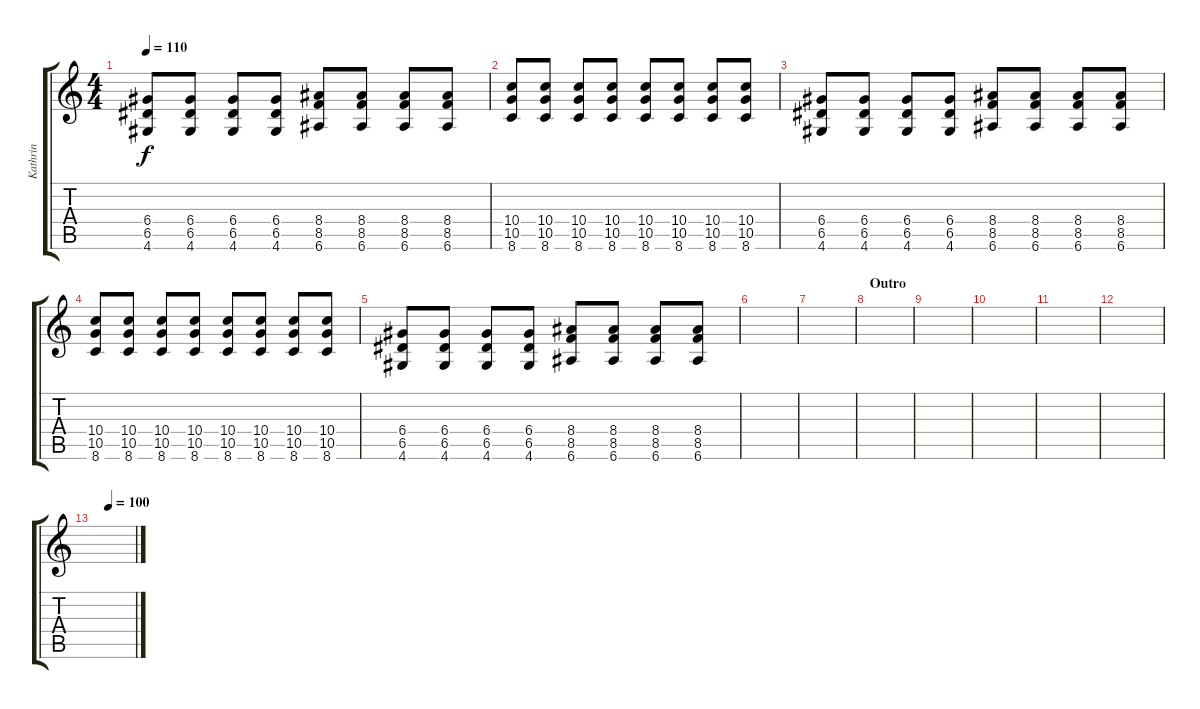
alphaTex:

\track ("Kathrin" "Kathrin") {instrument acousticguitarsteel}
\staff {score tabs}
\tuning (E4 B3 G3 D3 A2 E2) {hide}
\ts (4 4)
\tempo 110
\clef g2
\ks c
(6.4 6.5 4.6).8{dy f} (6.4 6.5 4.6).8 (6.4 6.5 4.6).8 (6.4 6.5 4.6).8 (8.4 8.5 6.6).8 (8.4 8.5 6.6).8 (8.4 8.5 6.6).8 (8.4 8.5 6.6).8 |
(10.4 10.5 8.6).8 (10.4 10.5 8.6).8 (10.4 10.5 8.6).8 (10.4 10.5 8.6).8 (10.4 10.5 8.6).8 (10.4 10.5 8.6).8 (10.4 10.5 8.6).8 (10.4 10.5 8.6).8 |
(6.4 6.5 4.6).8 (6.4 6.5 4.6).8 (6.4 6.5 4.6).8 (6.4 6.5 4.6).8 (8.4 8.5 6.6).8 (8.4 8.5 6.6).8 (8.4 8.5 6.6).8 (8.4 8.5 6.6).8 |
(10.4 10.5 8.6).8 (10.4 10.5 8.6).8 (10.4 10.5 8.6).8 (10.4 10.5 8.6).8 (10.4 10.5 8.6).8 (10.4 10.5 8.6).8 (10.4 10.5 8.6).8 (10.4 10.5 8.6).8 |
(6.4 6.5 4.6).8 (6.4 6.5 4.6).8 (6.4 6.5 4.6).8 (6.4 6.5 4.6).8 (8.4 8.5 6.6).8 (8.4 8.5 6.6).8 (8.4 8.5 6.6).8 (8.4 8.5 6.6).8 |
|
|
\section ("" "Outro")
|
|
|
|
|
\tempo (100 0.375)
